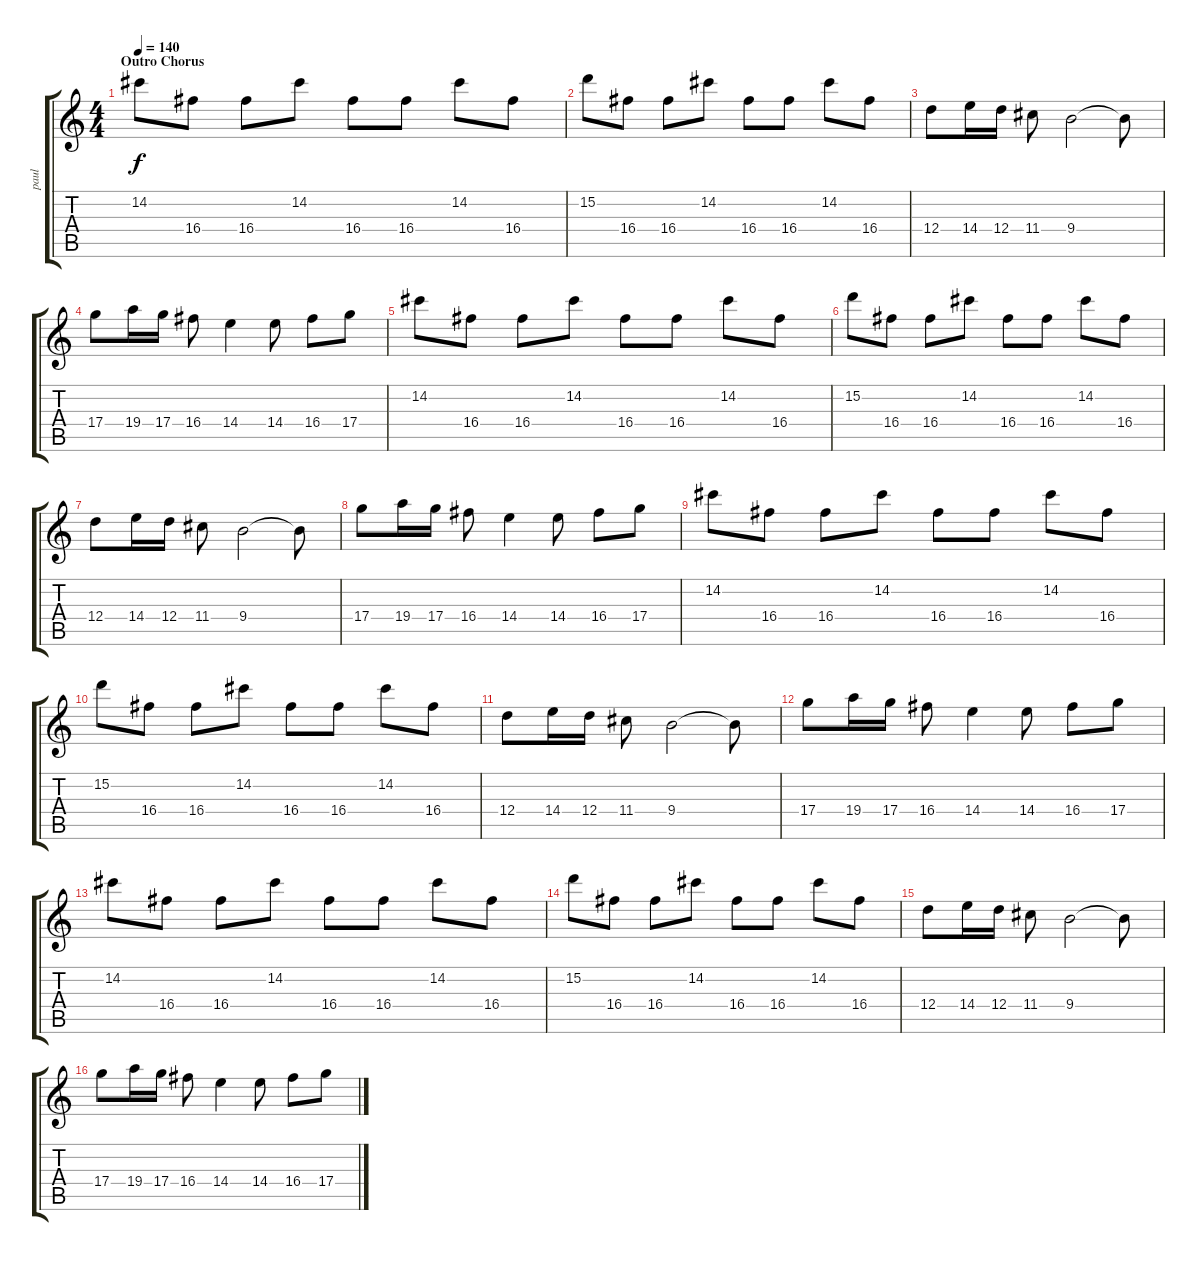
\track ("paul" "paul") {instrument distortionguitar}
\staff {score tabs}
\tuning (E4 B3 G3 D3 A2 E2) {hide}
\ts (4 4)
\section ("" "Outro Chorus")
\tempo 140
\clef g2
\ks c
14.2.8{dy f} 16.4.8 16.4.8 14.2.8 16.4.8 16.4.8 14.2.8 16.4.8 |
15.2.8 16.4.8 16.4.8 14.2.8 16.4.8 16.4.8 14.2.8 16.4.8 |
12.4.8 14.4.16 12.4.16 11.4.8 9.4.2 9.4{t}.8 |
17.4.8 19.4.16 17.4.16 16.4.8 14.4.4 14.4.8 16.4.8 17.4.8 |
14.2.8 16.4.8 16.4.8 14.2.8 16.4.8 16.4.8 14.2.8 16.4.8 |
15.2.8 16.4.8 16.4.8 14.2.8 16.4.8 16.4.8 14.2.8 16.4.8 |
12.4.8 14.4.16 12.4.16 11.4.8 9.4.2 9.4{t}.8 |
17.4.8 19.4.16 17.4.16 16.4.8 14.4.4 14.4.8 16.4.8 17.4.8 |
14.2.8 16.4.8 16.4.8 14.2.8 16.4.8 16.4.8 14.2.8 16.4.8 |
15.2.8 16.4.8 16.4.8 14.2.8 16.4.8 16.4.8 14.2.8 16.4.8 |
12.4.8 14.4.16 12.4.16 11.4.8 9.4.2 9.4{t}.8 |
17.4.8 19.4.16 17.4.16 16.4.8 14.4.4 14.4.8 16.4.8 17.4.8 |
14.2.8 16.4.8 16.4.8 14.2.8 16.4.8 16.4.8 14.2.8 16.4.8 |
15.2.8 16.4.8 16.4.8 14.2.8 16.4.8 16.4.8 14.2.8 16.4.8 |
12.4.8 14.4.16 12.4.16 11.4.8 9.4.2 9.4{t}.8 |
17.4.8 19.4.16 17.4.16 16.4.8 14.4.4 14.4.8 16.4.8 17.4.8
